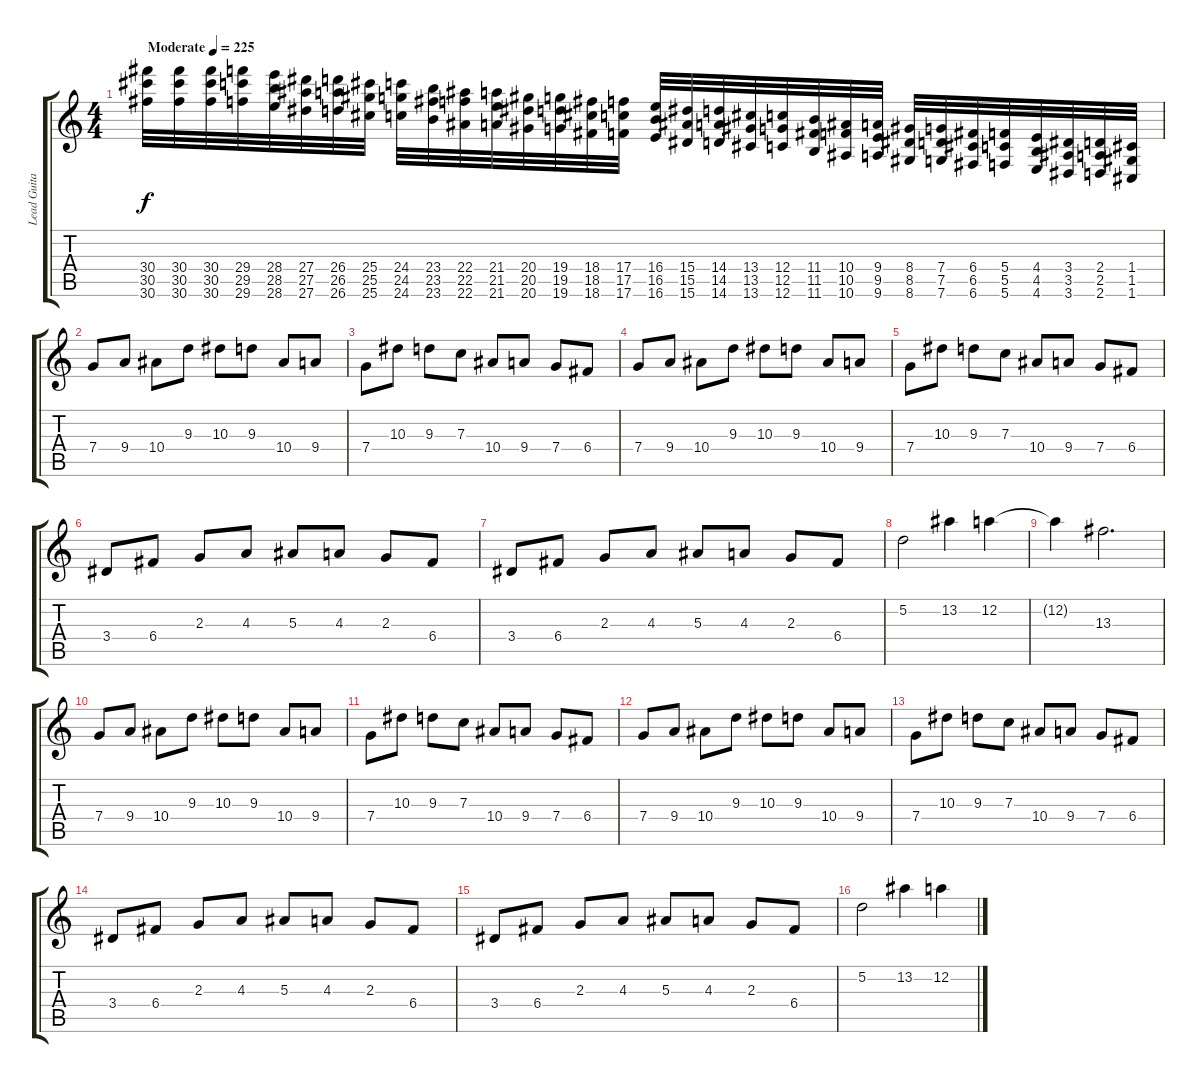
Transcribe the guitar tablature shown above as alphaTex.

\track ("Lead Guitar" "Lead Guita") {instrument distortionguitar}
\staff {score tabs}
\tuning (D4 A3 F3 C3 G2 C2) {hide}
\ts (4 4)
\tempo (225 "Moderate")
\clef g2
\ks c
(30.4 30.5 30.6).32{dy f instrument guitarfretnoise} (30.4 30.5 30.6).32 (30.4 30.5 30.6).32 (29.4 29.5 29.6).32 (28.4 28.5 28.6).32 (27.4 27.5 27.6).32 (26.4 26.5 26.6).32 (25.4 25.5 25.6).32 (24.4 24.5 24.6).32 (23.4 23.5 23.6).32 (22.4 22.5 22.6).32 (21.4 21.5 21.6).32 (20.4 20.5 20.6).32 (19.4 19.5 19.6).32 (18.4 18.5 18.6).32 (17.4 17.5 17.6).32 (16.4 16.5 16.6).32 (15.4 15.5 15.6).32 (14.4 14.5 14.6).32 (13.4 13.5 13.6).32 (12.4 12.5 12.6).32 (11.4 11.5 11.6).32 (10.4 10.5 10.6).32 (9.4 9.5 9.6).32 (8.4 8.5 8.6).32 (7.4 7.5 7.6).32 (6.4 6.5 6.6).32 (5.4 5.5 5.6).32 (4.4 4.5 4.6).32 (3.4 3.5 3.6).32 (2.4 2.5 2.6).32 (1.4 1.5 1.6).32 |
7.4.8{instrument distortionguitar} 9.4.8 10.4.8 9.3.8 10.3.8 9.3.8 10.4.8 9.4.8 |
7.4.8 10.3.8 9.3.8 7.3.8 10.4.8 9.4.8 7.4.8 6.4.8 |
7.4.8 9.4.8 10.4.8 9.3.8 10.3.8 9.3.8 10.4.8 9.4.8 |
7.4.8 10.3.8 9.3.8 7.3.8 10.4.8 9.4.8 7.4.8 6.4.8 |
3.4.8 6.4.8 2.3.8 4.3.8 5.3.8 4.3.8 2.3.8 6.4.8 |
3.4.8 6.4.8 2.3.8 4.3.8 5.3.8 4.3.8 2.3.8 6.4.8 |
5.2.2 13.2.4 12.2.4 |
12.2{t}.4 13.3.2{d} |
7.4.8 9.4.8 10.4.8 9.3.8 10.3.8 9.3.8 10.4.8 9.4.8 |
7.4.8 10.3.8 9.3.8 7.3.8 10.4.8 9.4.8 7.4.8 6.4.8 |
7.4.8 9.4.8 10.4.8 9.3.8 10.3.8 9.3.8 10.4.8 9.4.8 |
7.4.8 10.3.8 9.3.8 7.3.8 10.4.8 9.4.8 7.4.8 6.4.8 |
3.4.8 6.4.8 2.3.8 4.3.8 5.3.8 4.3.8 2.3.8 6.4.8 |
3.4.8 6.4.8 2.3.8 4.3.8 5.3.8 4.3.8 2.3.8 6.4.8 |
5.2.2 13.2.4 12.2.4
